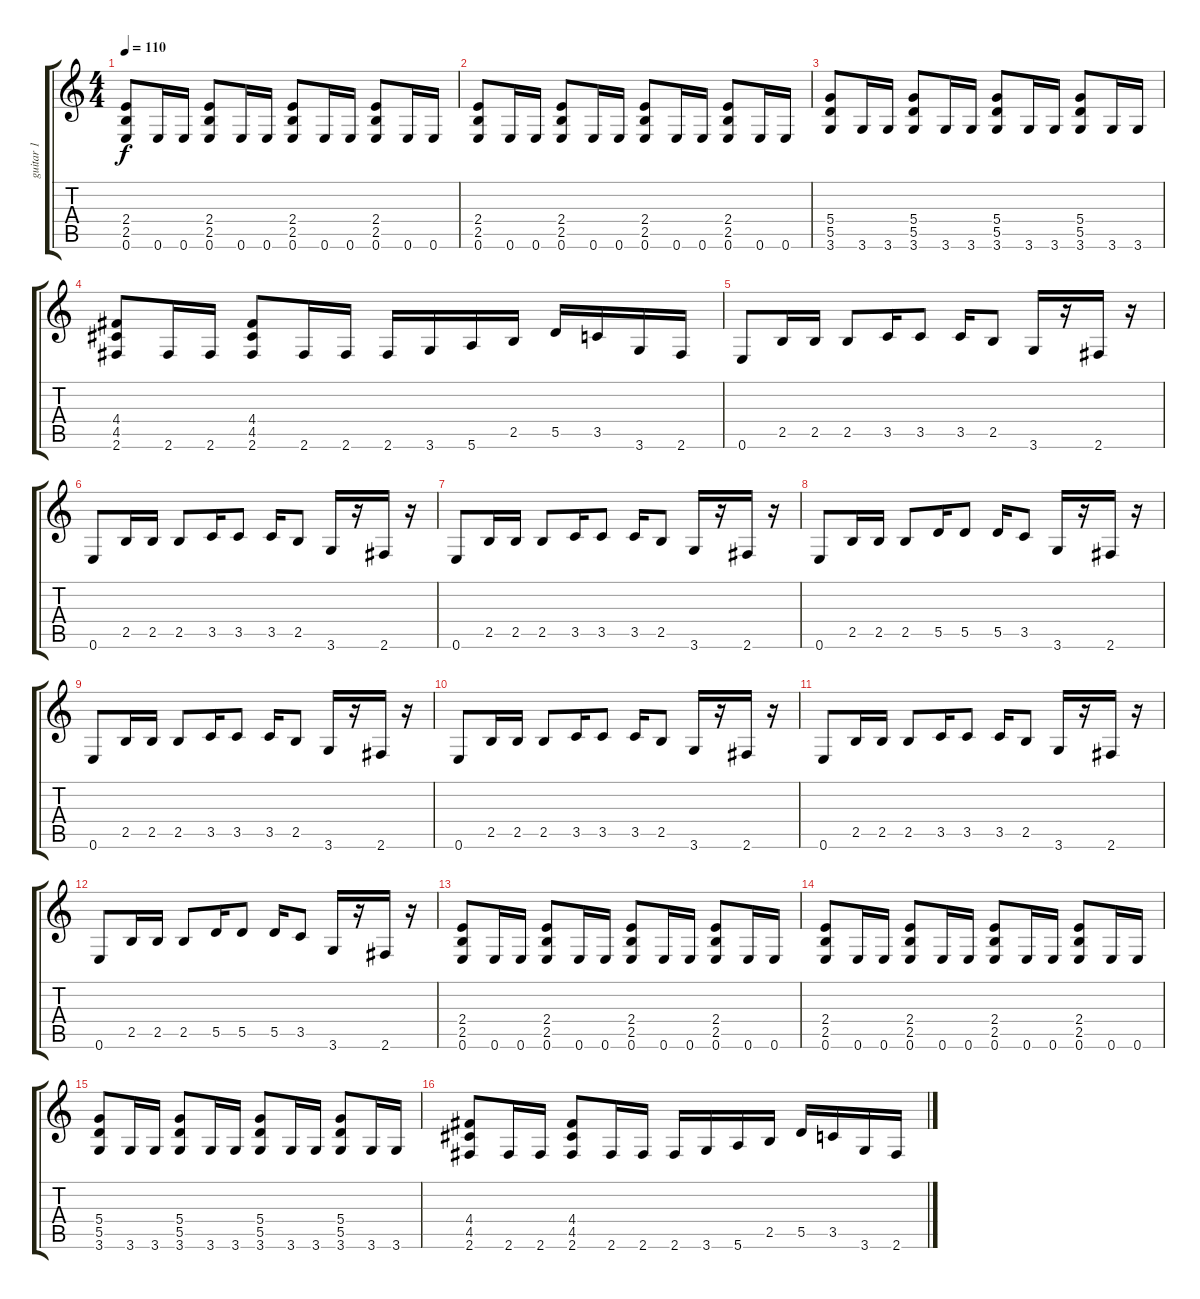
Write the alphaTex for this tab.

\track ("guitar 1" "guitar 1") {instrument acousticguitarsteel}
\staff {score tabs}
\tuning (E4 B3 G3 D3 A2 E2) {hide}
\ts (4 4)
\tempo 110
\clef g2
\ks c
(2.4 2.5 0.6).8{dy f} 0.6.16 0.6.16 (2.4 2.5 0.6).8 0.6.16 0.6.16 (2.4 2.5 0.6).8 0.6.16 0.6.16 (2.4 2.5 0.6).8 0.6.16 0.6.16 |
(2.4 2.5 0.6).8 0.6.16 0.6.16 (2.4 2.5 0.6).8 0.6.16 0.6.16 (2.4 2.5 0.6).8 0.6.16 0.6.16 (2.4 2.5 0.6).8 0.6.16 0.6.16 |
(5.4 5.5 3.6).8 3.6.16 3.6.16 (5.4 5.5 3.6).8 3.6.16 3.6.16 (5.4 5.5 3.6).8 3.6.16 3.6.16 (5.4 5.5 3.6).8 3.6.16 3.6.16 |
(4.4 4.5 2.6).8 2.6.16 2.6.16 (4.4 4.5 2.6).8 2.6.16 2.6.16 2.6.16 3.6.16 5.6.16 2.5.16 5.5.16 3.5.16 3.6.16 2.6.16 |
0.6.8 2.5.16 2.5.16 2.5.8 3.5.16 3.5.8 3.5.16 2.5.8 3.6.16 r.16 2.6.16 r.16 |
0.6.8 2.5.16 2.5.16 2.5.8 3.5.16 3.5.8 3.5.16 2.5.8 3.6.16 r.16 2.6.16 r.16 |
0.6.8 2.5.16 2.5.16 2.5.8 3.5.16 3.5.8 3.5.16 2.5.8 3.6.16 r.16 2.6.16 r.16 |
0.6.8 2.5.16 2.5.16 2.5.8 5.5.16 5.5.8 5.5.16 3.5.8 3.6.16 r.16 2.6.16 r.16 |
0.6.8 2.5.16 2.5.16 2.5.8 3.5.16 3.5.8 3.5.16 2.5.8 3.6.16 r.16 2.6.16 r.16 |
0.6.8 2.5.16 2.5.16 2.5.8 3.5.16 3.5.8 3.5.16 2.5.8 3.6.16 r.16 2.6.16 r.16 |
0.6.8 2.5.16 2.5.16 2.5.8 3.5.16 3.5.8 3.5.16 2.5.8 3.6.16 r.16 2.6.16 r.16 |
0.6.8 2.5.16 2.5.16 2.5.8 5.5.16 5.5.8 5.5.16 3.5.8 3.6.16 r.16 2.6.16 r.16 |
(2.4 2.5 0.6).8 0.6.16 0.6.16 (2.4 2.5 0.6).8 0.6.16 0.6.16 (2.4 2.5 0.6).8 0.6.16 0.6.16 (2.4 2.5 0.6).8 0.6.16 0.6.16 |
(2.4 2.5 0.6).8 0.6.16 0.6.16 (2.4 2.5 0.6).8 0.6.16 0.6.16 (2.4 2.5 0.6).8 0.6.16 0.6.16 (2.4 2.5 0.6).8 0.6.16 0.6.16 |
(5.4 5.5 3.6).8 3.6.16 3.6.16 (5.4 5.5 3.6).8 3.6.16 3.6.16 (5.4 5.5 3.6).8 3.6.16 3.6.16 (5.4 5.5 3.6).8 3.6.16 3.6.16 |
(4.4 4.5 2.6).8 2.6.16 2.6.16 (4.4 4.5 2.6).8 2.6.16 2.6.16 2.6.16 3.6.16 5.6.16 2.5.16 5.5.16 3.5.16 3.6.16 2.6.16
